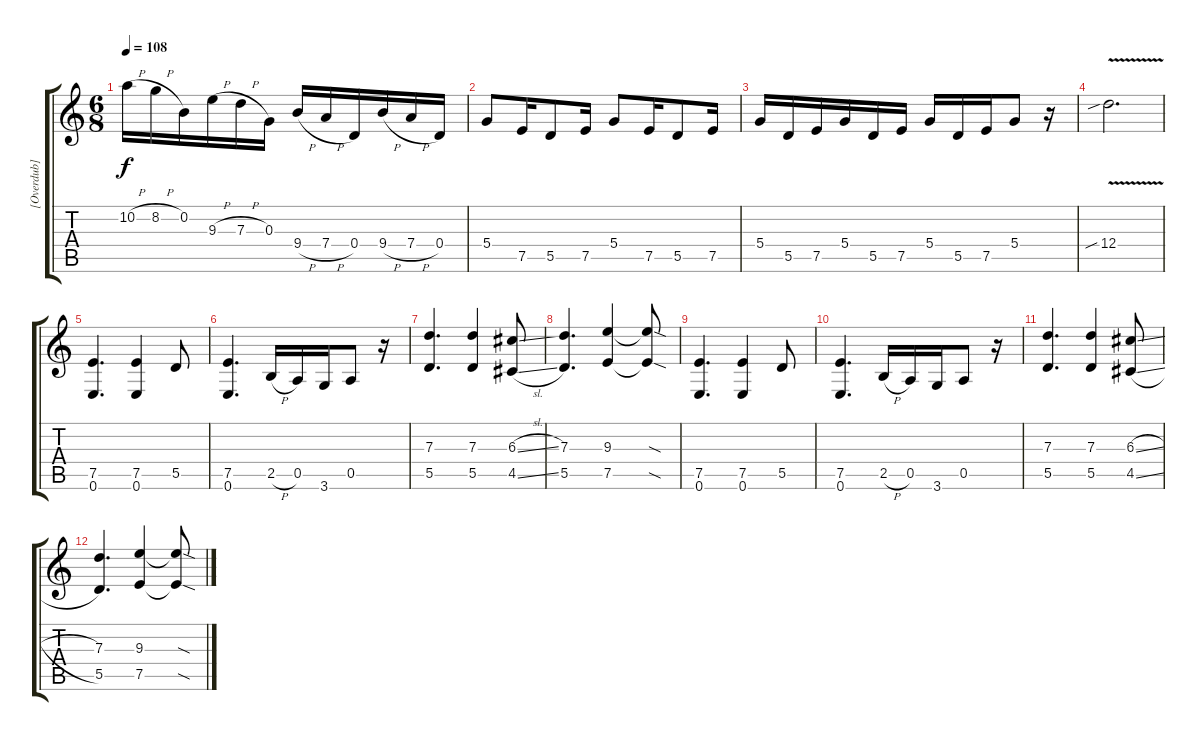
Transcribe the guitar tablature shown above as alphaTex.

\track ("[Overdub]" "[Overdub]") {instrument distortionguitar}
\staff {score tabs}
\tuning (E4 B3 G3 D3 A2 E2) {hide}
\ts (6 8)
\tempo 108
\clef g2
\ks c
10.2{h}.16{dy f} 8.2{h}.16 0.2.16 9.3{h}.16 7.3{h}.16 0.3.16 9.4{h}.16 7.4{h}.16 0.4.16 9.4{h}.16 7.4{h}.16 0.4.16 |
5.4.8 7.5.16 5.5.8 7.5.16 5.4.8 7.5.16 5.5.8 7.5.16 |
5.4.16 5.5.16 7.5.16 5.4.16 5.5.16 7.5.16 5.4.16 5.5.16 7.5.16 5.4.8 r.16 |
12.4{v sib}.2{d} |
(7.5 0.6).4{d} (7.5 0.6).4 5.5.8 |
(7.5 0.6).4{d} 2.5{h}.16 0.5.16 3.6.16 0.5.8 r.16 |
(7.3 5.5).4{d} (7.3 5.5).4 (6.3{sl} 4.5{sl}).8 |
(7.3 5.5).4{d} (9.3 7.5).4 (9.3{sod t} 7.5{sod t}).8 |
(7.5 0.6).4{d} (7.5 0.6).4 5.5.8 |
(7.5 0.6).4{d} 2.5{h}.16 0.5.16 3.6.16 0.5.8 r.16 |
(7.3 5.5).4{d} (7.3 5.5).4 (6.3{sl} 4.5{sl}).8 |
(7.3 5.5).4{d} (9.3 7.5).4 (9.3{sod t} 7.5{sod t}).8
